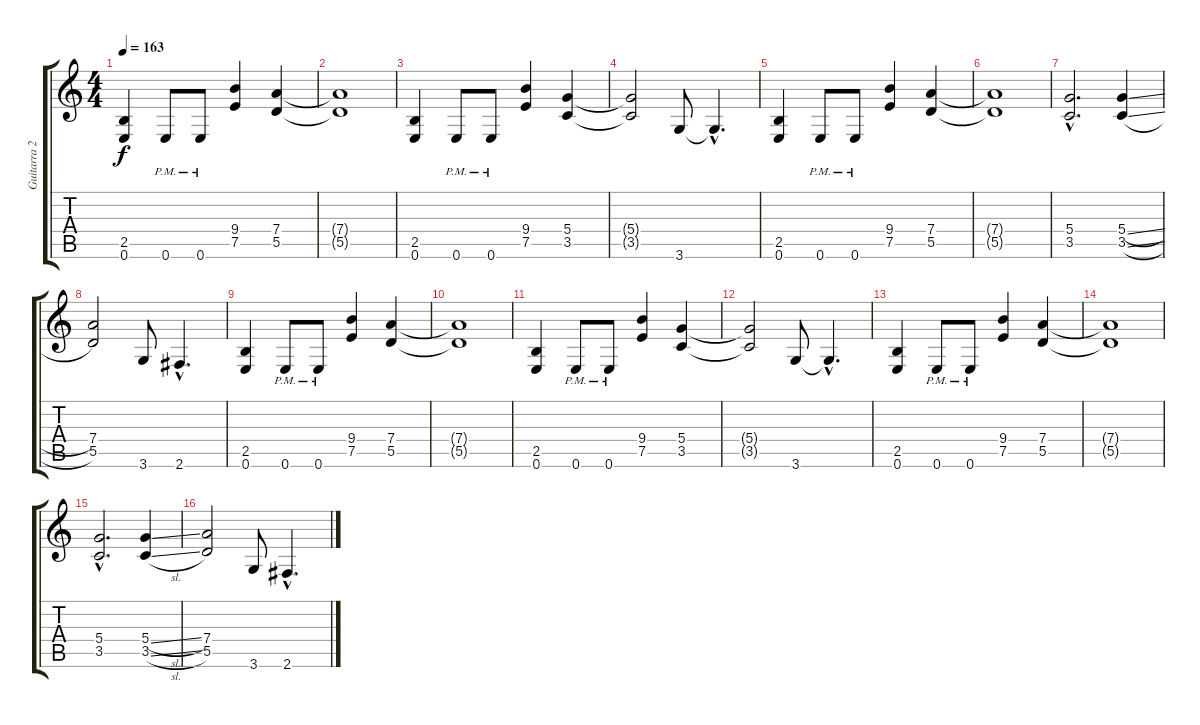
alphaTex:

\track ("Guitarra 2" "Guitarra 2") {instrument overdrivenguitar}
\staff {score tabs}
\tuning (E4 B3 G3 D3 A2 E2) {hide}
\ts (4 4)
\tempo 163
\clef g2
\ks c
(2.5 0.6).4{dy f instrument distortionguitar} 0.6{pm}.8 0.6{pm}.8 (9.4 7.5).4 (7.4 5.5).4 |
(7.4{t} 5.5{t}).1 |
(2.5 0.6).4 0.6{pm}.8 0.6{pm}.8 (9.4 7.5).4 (5.4 3.5).4 |
(5.4{t} 3.5{t}).2 3.6.8 3.6{hac t}.4{d} |
(2.5 0.6).4{instrument distortionguitar} 0.6{pm}.8 0.6{pm}.8 (9.4 7.5).4 (7.4 5.5).4 |
(7.4{t} 5.5{t}).1 |
(5.4{hac} 3.5{hac}).2{d} (5.4{sl} 3.5{sl}).4 |
(7.4 5.5).2 3.6.8 2.6{hac}.4{d} |
(2.5 0.6).4{instrument distortionguitar} 0.6{pm}.8 0.6{pm}.8 (9.4 7.5).4 (7.4 5.5).4 |
(7.4{t} 5.5{t}).1 |
(2.5 0.6).4 0.6{pm}.8 0.6{pm}.8 (9.4 7.5).4 (5.4 3.5).4 |
(5.4{t} 3.5{t}).2 3.6.8 3.6{hac t}.4{d} |
(2.5 0.6).4{instrument distortionguitar} 0.6{pm}.8 0.6{pm}.8 (9.4 7.5).4 (7.4 5.5).4 |
(7.4{t} 5.5{t}).1 |
(5.4{hac} 3.5{hac}).2{d} (5.4{sl} 3.5{sl}).4 |
(7.4 5.5).2 3.6.8 2.6{hac}.4{d}
